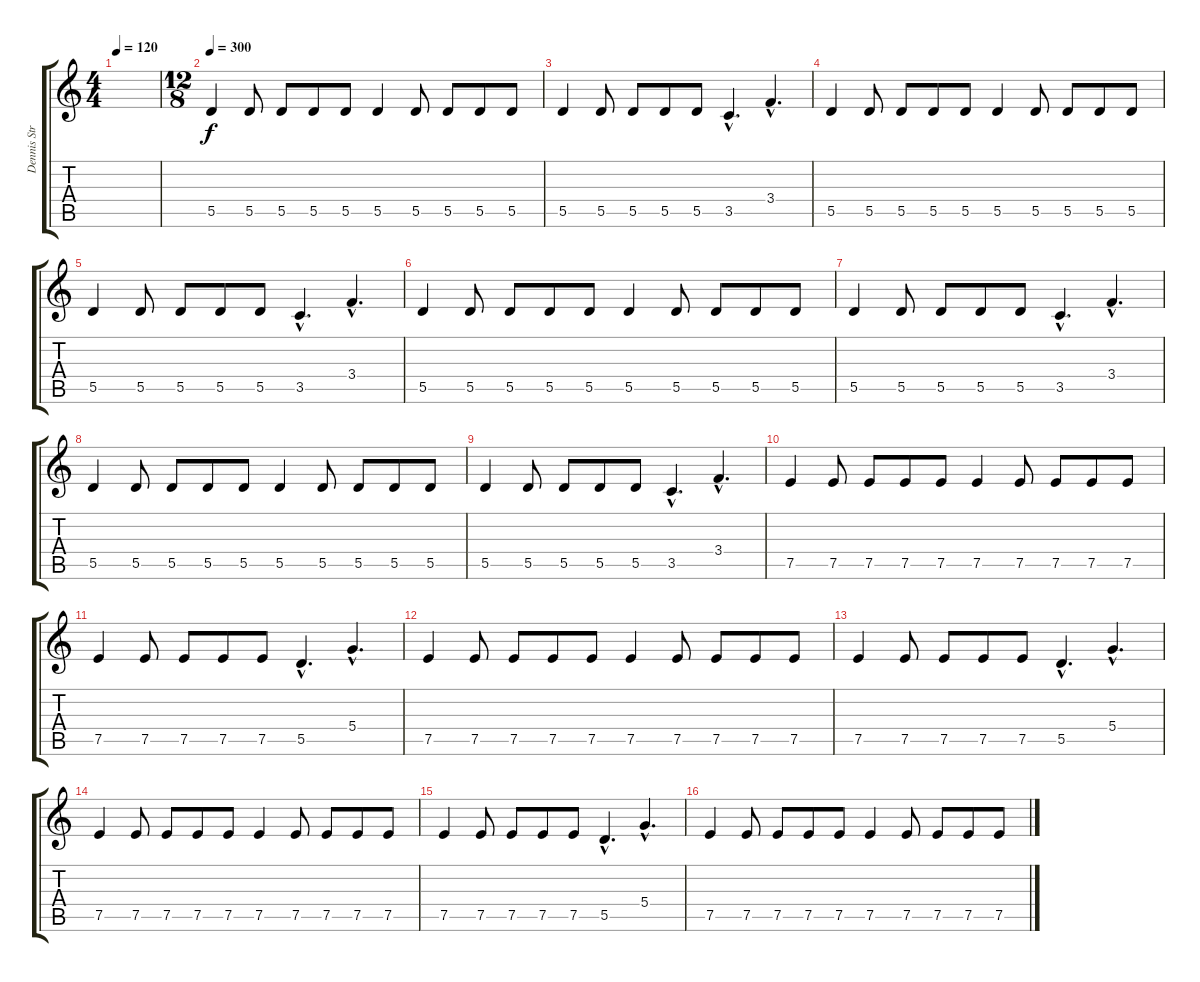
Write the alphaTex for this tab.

\track ("Dennis Stratton" "Dennis Str") {instrument overdrivenguitar}
\staff {score tabs}
\tuning (E4 B3 G3 D3 A2 E2) {hide}
\ts (4 4)
\tempo 120
\clef g2
\ks c
|
\ts (12 8)
\tempo 300
5.5.4 5.5.8 5.5.8 5.5.8 5.5.8 5.5.4 5.5.8 5.5.8 5.5.8 5.5.8 |
5.5.4 5.5.8 5.5.8 5.5.8 5.5.8 3.5{hac}.4{d} 3.4{hac}.4{d} |
5.5.4 5.5.8 5.5.8 5.5.8 5.5.8 5.5.4 5.5.8 5.5.8 5.5.8 5.5.8 |
5.5.4 5.5.8 5.5.8 5.5.8 5.5.8 3.5{hac}.4{d} 3.4{hac}.4{d} |
5.5.4 5.5.8 5.5.8 5.5.8 5.5.8 5.5.4 5.5.8 5.5.8 5.5.8 5.5.8 |
5.5.4 5.5.8 5.5.8 5.5.8 5.5.8 3.5{hac}.4{d} 3.4{hac}.4{d} |
5.5.4 5.5.8 5.5.8 5.5.8 5.5.8 5.5.4 5.5.8 5.5.8 5.5.8 5.5.8 |
5.5.4 5.5.8 5.5.8 5.5.8 5.5.8 3.5{hac}.4{d} 3.4{hac}.4{d} |
7.5.4 7.5.8 7.5.8 7.5.8 7.5.8 7.5.4 7.5.8 7.5.8 7.5.8 7.5.8 |
7.5.4 7.5.8 7.5.8 7.5.8 7.5.8 5.5{hac}.4{d} 5.4{hac}.4{d} |
7.5.4 7.5.8 7.5.8 7.5.8 7.5.8 7.5.4 7.5.8 7.5.8 7.5.8 7.5.8 |
7.5.4 7.5.8 7.5.8 7.5.8 7.5.8 5.5{hac}.4{d} 5.4{hac}.4{d} |
7.5.4 7.5.8 7.5.8 7.5.8 7.5.8 7.5.4 7.5.8 7.5.8 7.5.8 7.5.8 |
7.5.4 7.5.8 7.5.8 7.5.8 7.5.8 5.5{hac}.4{d} 5.4{hac}.4{d} |
7.5.4 7.5.8 7.5.8 7.5.8 7.5.8 7.5.4 7.5.8 7.5.8 7.5.8 7.5.8
